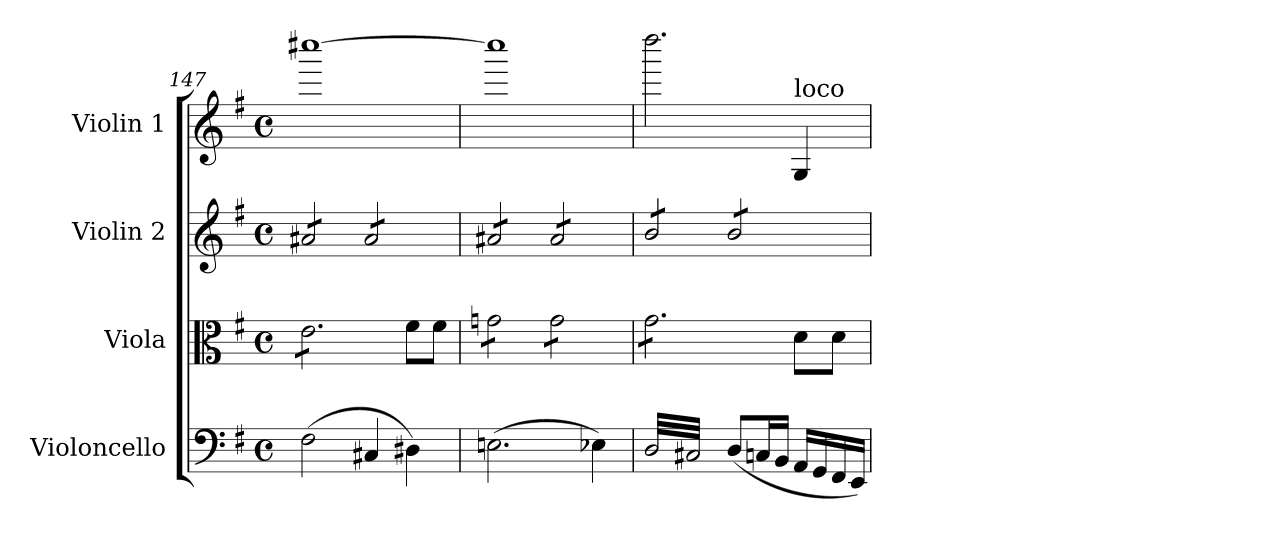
**kern	**kern	**kern	**kern
*part4	*part3	*part2	*part1
*staff4	*staff3	*staff2	*staff1
*I"Violoncello	*I"Viola	*I"Violin 2	*I"Violin 1
*I'Vc	*I'Vla	*I'Vln	*I'Vln
*clefF4	*clefC3	*clefG2	*clefG2
*k[f#]	*k[f#]	*k[f#]	*k[f#]
*M4/4	*M4/4	*M4/4	*M4/4
*met(c)	*met(c)	*met(c)	*met(c)
=147	=147	=147	=147
*	*tremolo	*	*
*	*	*tremolo	*
(2F#\	8e\L	8a#X/L	[1cccc#X
.	8e\	8a#X/	.
.	8e\	8a#X/	.
.	8e\	8a#X/J	.
4C#X/	8e\	8a#/L	.
.	8e\J	8a#/	.
*	*Xtremolo	*	*
4D#X\)	8f#\L	8a#/	.
.	8f#\J	8a#/J	.
=148	=148	=148	=148
*	*tremolo	*	*
(2.En\	8gn\L	8a#X/L	1cccc#]
.	8gn\	8a#X/	.
.	8gn\	8a#X/	.
.	8gn\J	8a#X/J	.
.	8g\L	8a#/L	.
.	8g\	8a#/	.
4E-X\)	8g\	8a#/	.
.	8g\J	8a#/J	.
=149	=149	=149	=149
*tremolo	*	*	*
32D/LLL	8g\L	8b/L	2.dddd\
32C#X/	.	.	.
32D/	.	.	.
32C#X/	.	.	.
32D/	8g\	8b/	.
32C#X/	.	.	.
32D/	.	.	.
32C#X/	.	.	.
32D/	8g\	8b/	.
32C#X/	.	.	.
32D/	.	.	.
32C#X/	.	.	.
32D/	8g\	8b/J	.
32C#X/	.	.	.
32D/	.	.	.
32C#X/JJJ	.	.	.
*Xtremolo	*	*	*
(<8D/L	8g\	8b/L	.
.	.	.	.
.	.	.	.
.	.	.	.
16Cn/L	8g\J	8b/	.
*	*Xtremolo	*	*
.	.	.	.
16BB/JJ	.	.	.
.	.	.	.
!	!	!	!LO:TX:a:t=loco
16AA/LL	8d\L	8b/	4G/
16GG/	.	.	.
16FF#/	8d\J	8b/J	.
*	*	*Xtremolo	*
16EE/JJ)	.	.	.
=	=	=	=
*-	*-	*-	*-
